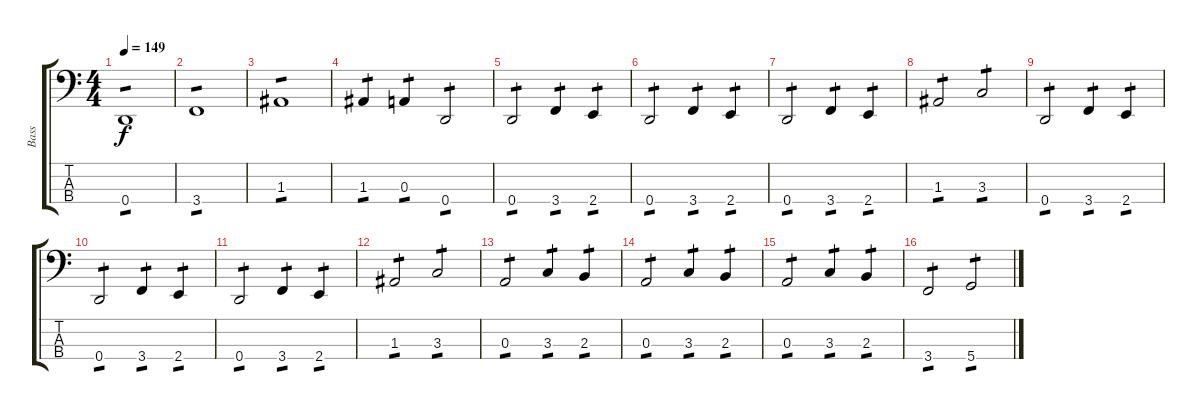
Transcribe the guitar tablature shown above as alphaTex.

\track ("Bass" "Bass") {instrument electricbasspick}
\staff {score tabs}
\tuning (G2 D2 A1 D1) {hide}
\ts (4 4)
\tempo 149
\clef f4
\ks c
0.4.1{tp 1 dy f} |
3.4.1{tp 1} |
1.3.1{tp 1} |
1.3.4{tp 1} 0.3.4{tp 1} 0.4.2{tp 1} |
0.4.2{tp 1} 3.4.4{tp 1} 2.4.4{tp 1} |
0.4.2{tp 1} 3.4.4{tp 1} 2.4.4{tp 1} |
0.4.2{tp 1} 3.4.4{tp 1} 2.4.4{tp 1} |
1.3.2{tp 1} 3.3.2{tp 1} |
0.4.2{tp 1} 3.4.4{tp 1} 2.4.4{tp 1} |
0.4.2{tp 1} 3.4.4{tp 1} 2.4.4{tp 1} |
0.4.2{tp 1} 3.4.4{tp 1} 2.4.4{tp 1} |
1.3.2{tp 1} 3.3.2{tp 1} |
0.3.2{tp 1} 3.3.4{tp 1} 2.3.4{tp 1} |
0.3.2{tp 1} 3.3.4{tp 1} 2.3.4{tp 1} |
0.3.2{tp 1} 3.3.4{tp 1} 2.3.4{tp 1} |
3.4.2{tp 1} 5.4.2{tp 1}
